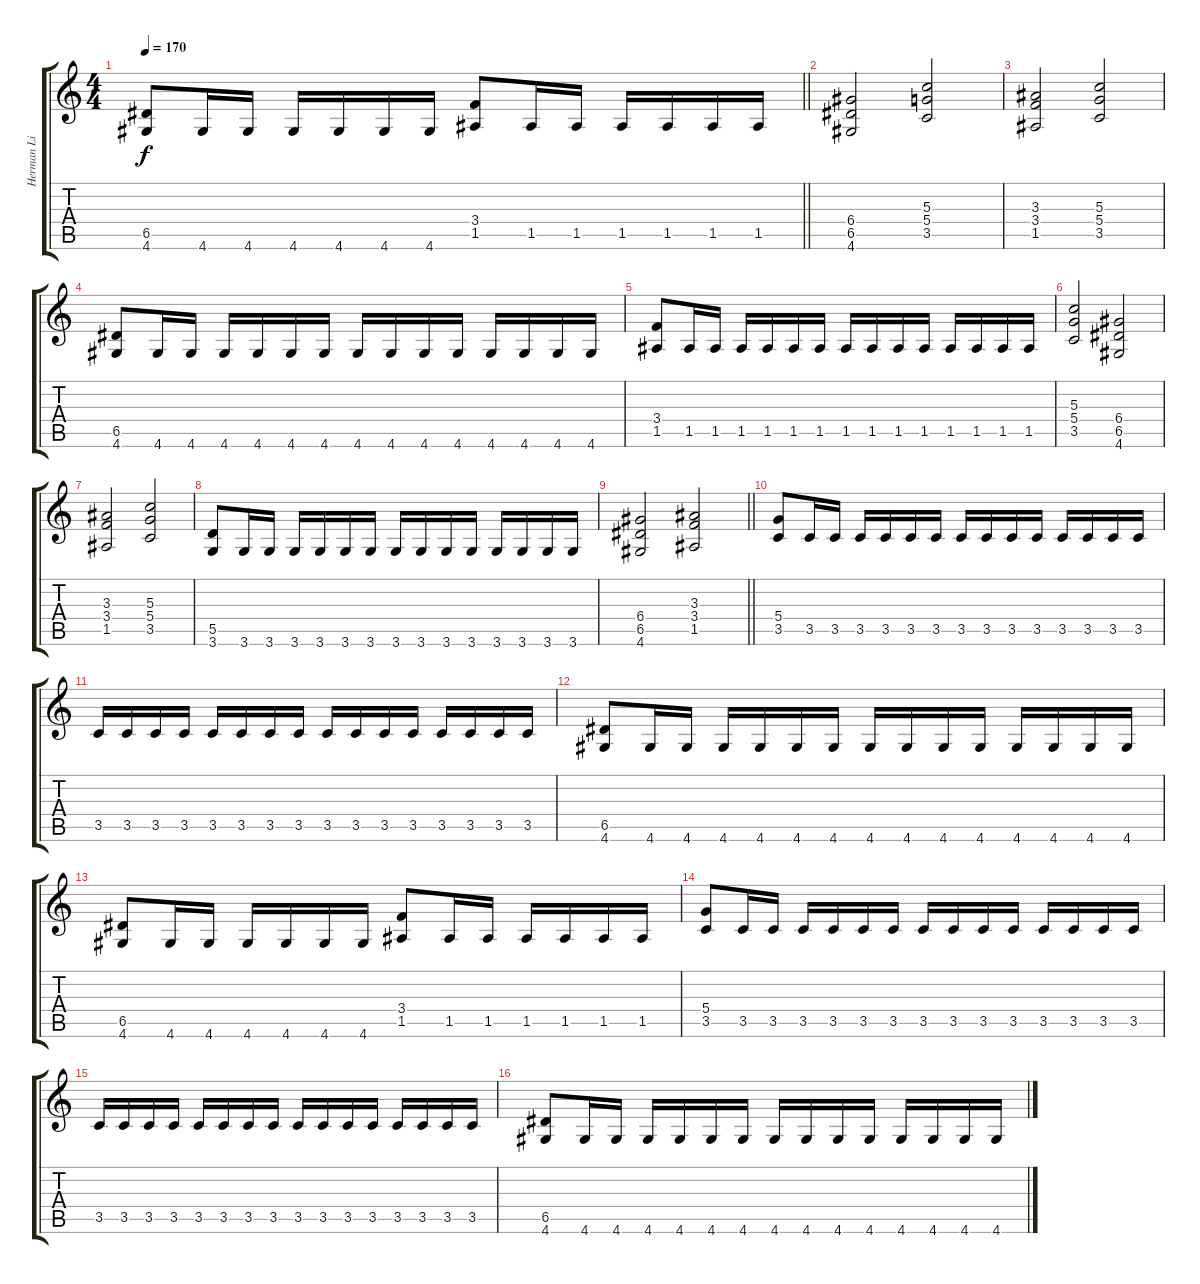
\track ("Herman Li (Rythm Guitar)" "Herman Li ") {instrument overdrivenguitar}
\staff {score tabs}
\tuning (E4 B3 G3 D3 A2 E2) {hide}
\ts (4 4)
\tempo 170
\clef g2
\barLineRight lightlight
\ks aminor
(6.5 4.6).8{dy f} 4.6.16 4.6.16 4.6.16 4.6.16 4.6.16 4.6.16 (3.4 1.5).8 1.5.16 1.5.16 1.5.16 1.5.16 1.5.16 1.5.16 |
(6.4 6.5 4.6).2 (5.3 5.4 3.5).2 |
(3.3 3.4 1.5).2 (5.3 5.4 3.5).2 |
(6.5 4.6).8 4.6.16 4.6.16 4.6.16 4.6.16 4.6.16 4.6.16 4.6.16 4.6.16 4.6.16 4.6.16 4.6.16 4.6.16 4.6.16 4.6.16 |
(3.4 1.5).8 1.5.16 1.5.16 1.5.16 1.5.16 1.5.16 1.5.16 1.5.16 1.5.16 1.5.16 1.5.16 1.5.16 1.5.16 1.5.16 1.5.16 |
(5.3 5.4 3.5).2 (6.4 6.5 4.6).2 |
(3.3 3.4 1.5).2 (5.3 5.4 3.5).2 |
(5.5 3.6).8 3.6.16 3.6.16 3.6.16 3.6.16 3.6.16 3.6.16 3.6.16 3.6.16 3.6.16 3.6.16 3.6.16 3.6.16 3.6.16 3.6.16 |
\barLineRight lightlight
(6.4 6.5 4.6).2 (3.3 3.4 1.5).2 |
(5.4 3.5).8 3.5.16 3.5.16 3.5.16 3.5.16 3.5.16 3.5.16 3.5.16 3.5.16 3.5.16 3.5.16 3.5.16 3.5.16 3.5.16 3.5.16 |
3.5.16 3.5.16 3.5.16 3.5.16 3.5.16 3.5.16 3.5.16 3.5.16 3.5.16 3.5.16 3.5.16 3.5.16 3.5.16 3.5.16 3.5.16 3.5.16 |
(6.5 4.6).8 4.6.16 4.6.16 4.6.16 4.6.16 4.6.16 4.6.16 4.6.16 4.6.16 4.6.16 4.6.16 4.6.16 4.6.16 4.6.16 4.6.16 |
(6.5 4.6).8 4.6.16 4.6.16 4.6.16 4.6.16 4.6.16 4.6.16 (3.4 1.5).8 1.5.16 1.5.16 1.5.16 1.5.16 1.5.16 1.5.16 |
(5.4 3.5).8 3.5.16 3.5.16 3.5.16 3.5.16 3.5.16 3.5.16 3.5.16 3.5.16 3.5.16 3.5.16 3.5.16 3.5.16 3.5.16 3.5.16 |
3.5.16 3.5.16 3.5.16 3.5.16 3.5.16 3.5.16 3.5.16 3.5.16 3.5.16 3.5.16 3.5.16 3.5.16 3.5.16 3.5.16 3.5.16 3.5.16 |
(6.5 4.6).8 4.6.16 4.6.16 4.6.16 4.6.16 4.6.16 4.6.16 4.6.16 4.6.16 4.6.16 4.6.16 4.6.16 4.6.16 4.6.16 4.6.16
